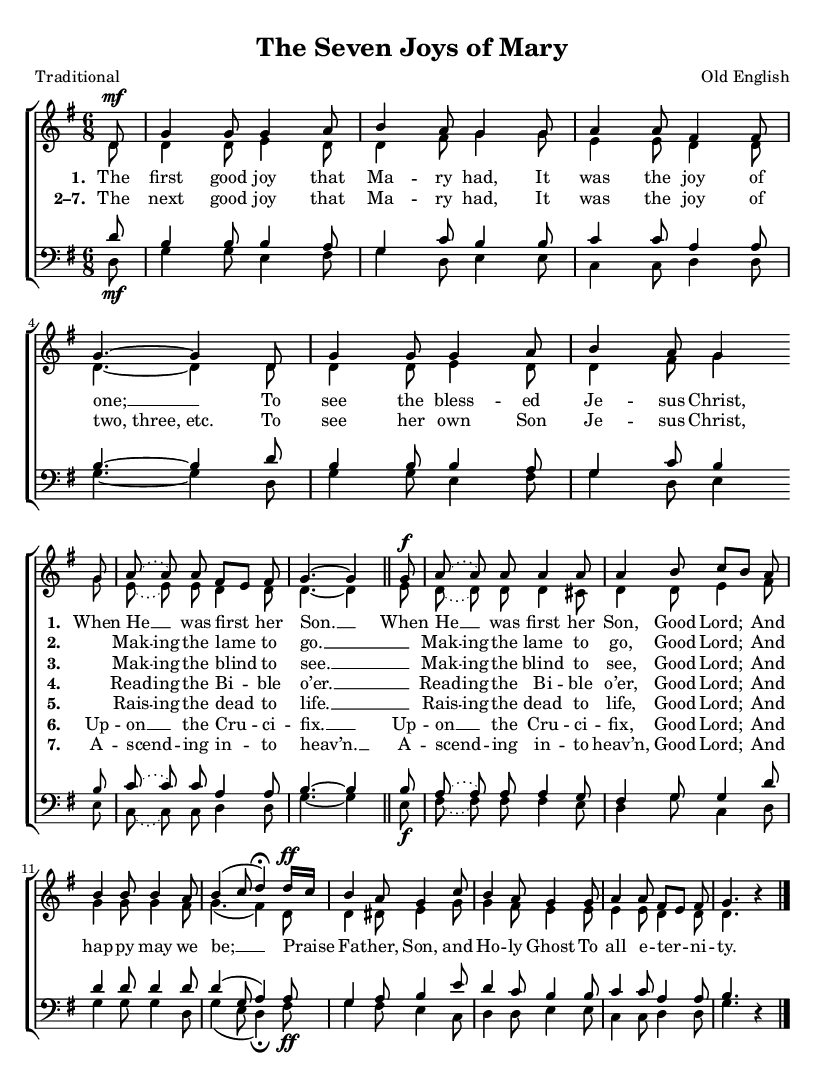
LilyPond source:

\version "2.14.2"
\include "header.ly"
\header {
  title = "The Seven Joys of Mary"
  poet = "Traditional"
  composer = "Old English" % is this the Stainer arr??
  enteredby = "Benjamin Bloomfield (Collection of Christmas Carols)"
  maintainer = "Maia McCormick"
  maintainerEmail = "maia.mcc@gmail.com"
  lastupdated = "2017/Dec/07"
}

global = {
  \key g \major
  \time 6/8
  \autoBeamOff
}

sopMusic = \relative c' {
  \partial 8 d8^\mf |
  g4 g8 g4 a8 |
  b4 a8 g4 g8 |
  a4 a8 fis4 fis8 |
  g4.~ g4 d8 |

  g4 g8 g4 a8 |
  b4 a8 g4 | \bar"" \break \small g8 |
  \normalsize \slurDotted
  a8( a) a8 fis8[ e] fis |
  g4.~ g4 \bar "||"

  g8^\f |
  a8( a) a8 a4 a8 |
  \slurSolid
  a4 b8 c[ b] a |
  b4 b8 b4 a8 |
  b4( c8 d4\fermata) d16[^\ff c] |

  b4 a8 g4 c8 |
  b4 a8 g4 g8 |
  a4 a8 fis8[ e] fis |
  \partial 8*5 g4. b4\rest \bar "|."
}
sopWords = \lyricmode {

}

altoMusic = \relative c' {
  d8 |
  d4 d8 e4 d8 |
  d4 fis8 g4 g8 |
  e4 e8 d4 d8 |
  d4.~ d4 d8 |

  d4 d8 e4 d8 |
  d4 fis8 g4 \small g8 |
  \normalsize \slurDotted
  e8( e) e8 d4 d8 |
  d4.~ d4 |

  e8 |
  d8( d) d8 d4 cis8 |
  d4 |

  \slurSolid
  d8 e4 fis8 |
  g4 g8 g4 fis8 |
  g4.( fis4) d8 |

  d4 dis8 e4 g8 |
  g4 fis8 e4 e8 |
  e4 e8 d4 d8 |
  d4. s4 \bar "|."
}
altoWords = \lyricmode {
  \set stanza = #"1. "
  The first good joy that Ma -- ry had, It was the joy of one; __
  To see the bless -- ed Je -- sus Christ,
  \set stanza = "1. "
  When He __ was first her Son. __
  When He __ was first her Son,

  \set associatedVoice = "altos"
  Good Lord; And
  \set associatedVoice = "sopranos"
  hap -- py may we be; __
  Praise Fa -- ther, Son, and Ho -- ly Ghost To all e -- ter -- ni -- ty.
}
altoWordsII = \lyricmode {
  \set stanza = #"2–7. "
  The next good joy that Ma -- ry had, It was the joy of "two, three, etc."
  To see her own Son Je -- sus Christ,
  \set stanza = "2. "
  \set ignoreMelismata = ##t
  {\skip 1} Mak -- ing the lame _ to go. __ _
  {\skip 1} Mak -- ing the lame to go,

  \set associatedVoice = "altos"
  Good Lord; And
}
altoWordsIII = \lyricmode {
  \repeat unfold 22 { \skip 1}
  \set stanza = "3. "
  \set ignoreMelismata = ##t
  {\skip 1} Mak -- ing the blind _ to see. __ _
  {\skip 1} Mak -- ing the blind to see,

  \set associatedVoice = "altos"
  Good Lord; And
}
altoWordsIV = \lyricmode {
  \repeat unfold 22 { \skip 1}
  \set stanza = "4. "

  \set ignoreMelismata = ##t
  {\skip 1} Read -- ing the Bi -- _ ble o’er. __ _
  {\skip 1} Read -- ing the Bi -- ble o’er,

  \set associatedVoice = "altos"
  Good Lord; And
}
altoWordsV = \lyricmode {
  \repeat unfold 22 { \skip 1}
  \set stanza = "5. "
  \set ignoreMelismata = ##t
  {\skip 1} Rais -- ing the dead _ to life. __ _
  {\skip 1} Rais -- ing the dead to life,

  \set associatedVoice = "altos"
  Good Lord; And
}
altoWordsVI = \lyricmode {
  \repeat unfold 22 { \skip 1}
  \set stanza = "6. "
  Up -- on __ the Cru -- ci -- fix. __
  Up -- on __ the Cru -- ci -- fix,

  \set associatedVoice = "altos"
  Good Lord; And
}
altoWordsVII = \lyricmode {
  \repeat unfold 22 { \skip 1}
  \set stanza = "7. "
  A -- scend -- ing in -- to heav’n. __
  A -- scend -- ing in -- to heav’n,

  \set associatedVoice = "altos"
  Good Lord; And
}
tenorMusic = \relative c' {
  d8_\mf |
  b4 b8 b4 a8 |
  g4 c8 b4 b8 |
  c4 c8 a4 a8 |
  b4.~ b4 d8 |

  b4 b8 b4 a8 |
  g4 c8 b4 \small b8 |
  \normalsize \slurDotted
  c8( c) c8 a4 a8 |
  b4.~ b4 |

  b8_\f |
  a8( a) a8 a4 g8 |
  fis4 |

  \slurSolid
  g8 g4 d'8 |
  d4 d8 d4 d8 |
  d4( g,8 a4) a8_\ff |

  g4 a8 b4 e8 |
  d4 c8 b4 b8 |
  c4 c8 a4 a8 |
  b4. s4 \bar "|."
}
tenorWords = \lyricmode {

}

bassMusic = \relative c {
  d8 |
  g4 g8 e4 fis8 |
  g4 d8 e4 e8 |
  c4 c8 d4 d8 |
  g4.~ g4 d8 |

  g4 g8 e4 fis8 |
  g4 d8 e4 \small e8 |
  \normalsize \slurDotted
  c8( c) c8 d4 d8 |
  g4.~ g4 |

  e8 |
  fis8( fis) fis8 fis4 e8 |
  d4 |

  \slurSolid
  g8 c,4 d8 |
  g4 g8 g4 d8 |
  g4( e8 d4\fermata) fis8 |

  g4 fis8 e4 c8 |
  d4 d8 e4 e8 |
  c4 c8 d4 d8 |
  g4. d4\rest \bar "|."
}
bassWords = \lyricmode {

}

\score {
  <<
   \new ChoirStaff <<
%    \new Lyrics = sopranos
    \new Staff = women <<
      \new Voice = "sopranos" { \voiceOne << \global \sopMusic >> }
      \new Voice = "altos" { \voiceTwo << \global \altoMusic >> }
    >>
    \new Lyrics \lyricsto "sopranos" \sopWords
    \new Lyrics = "altos" \lyricsto "sopranos" \altoWords
    \new Lyrics = "altosII" \lyricsto "sopranos" \altoWordsII
    \new Lyrics = "altosVII" \lyricsto "sopranos" \altoWordsIII
    \new Lyrics = "altosVI" \lyricsto "sopranos" \altoWordsIV
    \new Lyrics = "altosV" \lyricsto "sopranos" \altoWordsV
    \new Lyrics = "altosIV" \lyricsto "sopranos" \altoWordsVI
    \new Lyrics = "altosIII" \lyricsto "sopranos" \altoWordsVII
   \new Staff = men <<
      \clef bass
      \new Voice = "tenors" { \voiceOne << \global \tenorMusic >> }
      \new Voice = "basses" { \voiceTwo << \global \bassMusic >> }
    >>
    \new Lyrics \lyricsto "tenors" \tenorWords
    \new Lyrics \lyricsto "basses" \bassWords
  >>
  >>
  \layout {
    \context {
      \Score
      %\override SpacingSpanner #'base-shortest-duration = #(ly:make-moment 1 8)
      %\override SpacingSpanner #'common-shortest-duration = #(ly:make-moment 1 4)
    }
    \context {
      % Remove all empty staves
      % \Staff \RemoveEmptyStaves \override VerticalAxisGroup #'remove-first = ##t
    }
    \context {
      \Lyrics
    }
  }
}
